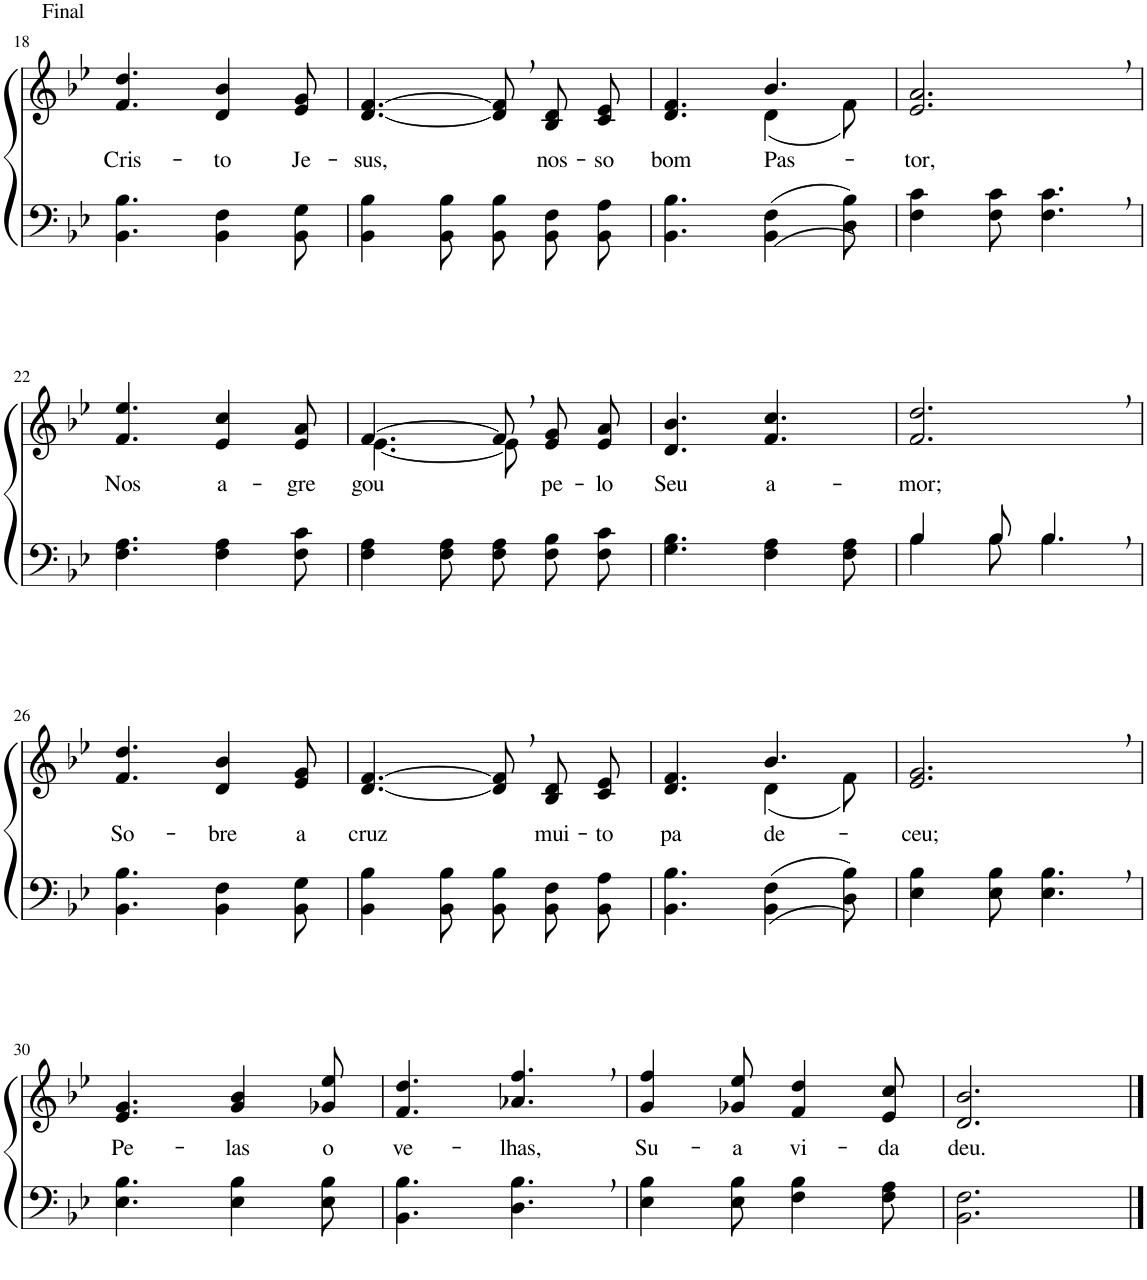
**kern	**kern	**text
*part2	*part1	*part1
*staff2	*staff1	*staff1
*I"Parte III e IV	*I"Parte I e II	*
!!LO:PB:g=z
*clefF4	*clefG2	*
*Trd1c2	*Trd1c2	*
*k[b-e-]	*k[b-e-]	*
*M6/8	*M6/8	*
=18	=18	=18
!	!LO:TX:a:t=Final	!
!	!	!LO:LY:b
4.BB-\ 4.B-\	4.f/ 4.dd/	Cris-
!	!	!LO:LY:b
4BB-\ 4F\	4d/ 4b-/	-to
!	!	!LO:LY:b
8BB-\ 8G\	8e-/ 8g/	Je-
=19	=19	=19
!	!	!LO:LY:b
4BB-\ 4B-\	[4.d/ [4.f/	-sus,
8BB-\ 8B-\	.	.
8BB-\ 8B-\L	8d],/ 8f],/L	.
!	!	!LO:LY:b
8BB-\ 8F\	8B-/ 8d/	nos-
!	!	!LO:LY:b
8BB-\ 8A\J	8c/ 8e-/J	-so
=20	=20	=20
!	!	!LO:LY:b
*	*^	*
4.BB-\ 4.B-\	4.d/ 4.f/	4.ryy	bom
!	!	!	!LO:LY:b
((4BB-\ 4F\	4.b-/	(4d\	Pas-
8D\ 8B-\))	.	8f\)	.
=21	=21	=21	=21
!	!	!	!LO:LY:b
*	*v	*v	*
4F\ 4c\	2.e-/, 2.a/,	tor,
8F\ 8c\	.	.
4.F\, 4.c\,	.	.
!!LO:LB:g=z
=22	=22	=22
!	!	!LO:LY:b
4.F\ 4.A\	4.f/ 4.ee-/	Nos
!	!	!LO:LY:b
4F\ 4A\	4e-/ 4cc/	a-
!	!	!LO:LY:b
8F\ 8c\	8e-/ 8a/	-gre-
=23	=23	=23
*	*^	*
!	!	!	!LO:LY:b
4F\ 4A\	[4.f/	[4.e-\	-gou
8F\ 8A\	.	.	.
8F\ 8A\L	8f,/L]	8e-\]	.
!	!	!	!LO:LY:b
8F\ 8B-\	8e-/ 8g/	4ryy	pe-
!	!	!	!LO:LY:b
8F\ 8c\J	8e-/ 8a/J	.	-lo
*	*v	*v	*
=24	=24	=24
!	!	!LO:LY:b
4.G\ 4.B-\	4.d/ 4.b-/	Seu
!	!	!LO:LY:b
4F\ 4A\	4.f/ 4.cc/	a-
8F\ 8A\	.	.
=25	=25	=25
*^	*	*
!	!	!	!LO:LY:b
4B-\	4B-/	2.f/, 2.dd/,	-mor;
8B-\	8B-/	.	.
4.B-,\	4.B-/	.	.
!!LO:LB:g=z
=26	=26	=26	=26
!	!	!	!LO:LY:b
*v	*v	*	*
4.BB-\ 4.B-\	4.f/ 4.dd/	So-
!	!	!LO:LY:b
4BB-\ 4F\	4d/ 4b-/	-bre
!	!	!LO:LY:b
8BB-\ 8G\	8e-/ 8g/	a
=27	=27	=27
!	!	!LO:LY:b
4BB-\ 4B-\	[4.d/ [4.f/	cruz
8BB-\ 8B-\	.	.
8BB-\ 8B-\L	8d],/ 8f],/L	.
!	!	!LO:LY:b
8BB-\ 8F\	8B-/ 8d/	mui-
!	!	!LO:LY:b
8BB-\ 8A\J	8c/ 8e-/J	-to
=28	=28	=28
!	!	!LO:LY:b
*	*^	*
4.BB-\ 4.B-\	4.d/ 4.f/	4.ryy	pa-
!	!	!	!LO:LY:b
((4BB-\ 4F\	4.b-/	(4d\	de-
8D\ 8B-\))	.	8f\)	.
=29	=29	=29	=29
!	!	!	!LO:LY:b
*	*v	*v	*
4E-\ 4B-\	2.e-/, 2.g/,	-ceu;
8E-\ 8B-\	.	.
4.E-\, 4.B-\,	.	.
!!LO:LB:g=z
=30	=30	=30
!	!	!LO:LY:b
4.E-\ 4.B-\	4.e-/ 4.g/	Pe-
!	!	!LO:LY:b
4E-\ 4B-\	4g/ 4b-/	-las
!	!	!LO:LY:b
8E-\ 8B-\	8g-X/ 8ee-/	o
=31	=31	=31
!	!	!LO:LY:b
4.BB-\ 4.B-\	4.f/ 4.dd/	ve-
!	!	!LO:LY:b
4.D\, 4.B-\,	4.a-X/, 4.ff/,	-lhas,
=32	=32	=32
!	!	!LO:LY:b
4E-\ 4B-\	4g/ 4ff/	Su-
!	!	!LO:LY:b
8E-\ 8B-\	8g-X/ 8ee-/	-a
!	!	!LO:LY:b
4F\ 4B-\	4f/ 4dd/	vi-
!	!	!LO:LY:b
8F\ 8A\	8e-/ 8cc/	-da
=33	=33	=33
!	!	!LO:LY:b
2.BB-\ 2.F\	2.d/ 2.b-/	deu.
==	==	==
*-	*-	*-
